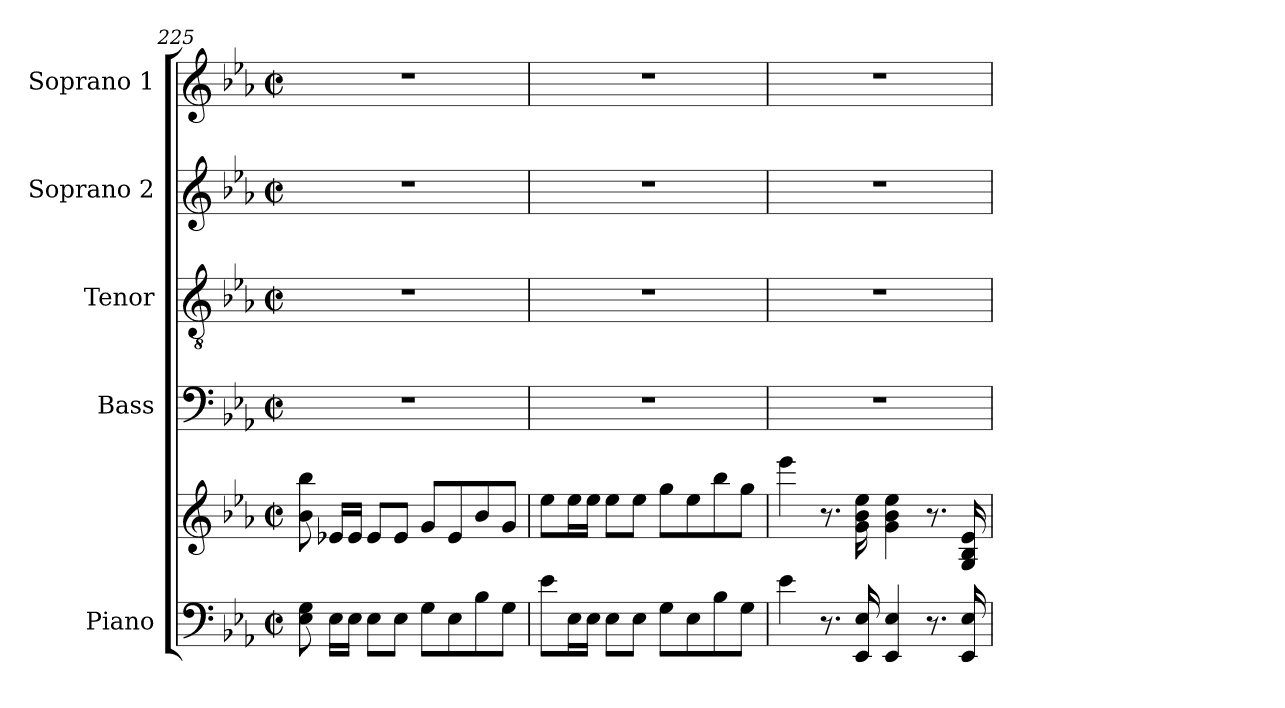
**kern	**kern	**kern	**kern	**kern	**kern
*part5	*part5	*part4	*part3	*part2	*part1
*staff6	*staff5	*staff4	*staff3	*staff2	*staff1
*I"Piano	*	*I"Bass	*I"Tenor	*I"Soprano 2	*I"Soprano 1
*I'Pno.	*	*I'Bas.	*I'Tén.	*I'Sop.	*
!!LO:LB:g=z
*clefF4	*clefG2	*clefF4	*clefGv2	*clefG2	*clefG2
*k[b-e-a-]	*k[b-e-a-]	*k[b-e-a-]	*k[b-e-a-]	*k[b-e-a-]	*k[b-e-a-]
*E-:	*E-:	*E-:	*E-:	*E-:	*E-:
*M2/2	*M2/2	*M2/2	*M2/2	*M2/2	*M2/2
*met(c|)	*met(c|)	*met(c|)	*met(c|)	*met(c|)	*met(c|)
=225	=225	=225	=225	=225	=225
8E-\ 8G\	8b-\ 8bb-\	1r	1r	1r	1r
16E-\LL	16e-X/LL	.	.	.	.
16E-\JJ	16e-/JJ	.	.	.	.
8E-\L	8e-/L	.	.	.	.
8E-\J	8e-/J	.	.	.	.
8G\L	8g/L	.	.	.	.
8E-\	8e-/	.	.	.	.
8B-\	8b-/	.	.	.	.
8G\J	8g/J	.	.	.	.
=226	=226	=226	=226	=226	=226
8e-\L	8ee-\L	1r	1r	1r	1r
16E-\L	16ee-\L	.	.	.	.
16E-\JJ	16ee-\JJ	.	.	.	.
8E-\L	8ee-\L	.	.	.	.
8E-\J	8ee-\J	.	.	.	.
8G\L	8gg\L	.	.	.	.
8E-\	8ee-\	.	.	.	.
8B-\	8bb-\	.	.	.	.
8G\J	8gg\J	.	.	.	.
=227	=227	=227	=227	=227	=227
4e-\	4eee-\	1r	1r	1r	1r
8.r	8.r	.	.	.	.
16EE-/ 16E-/	16g\ 16b-\ 16ee-\	.	.	.	.
4EE-/ 4E-/	4g\ 4b-\ 4ee-\	.	.	.	.
8.r	8.r	.	.	.	.
16EE-/ 16E-/	16G/ 16B-/ 16e-/	.	.	.	.
=	=	=	=	=	=
*-	*-	*-	*-	*-	*-
